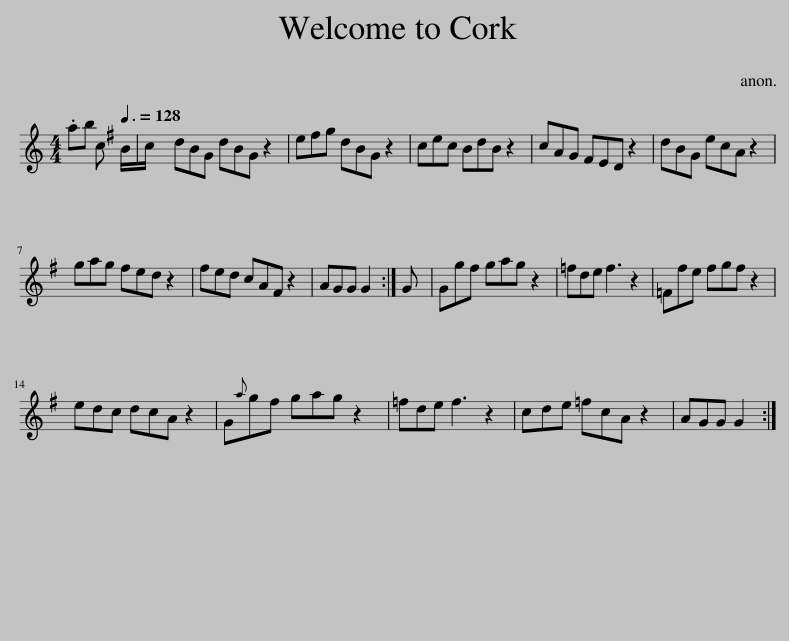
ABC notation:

X:1
L:1/8
M:4/4
I:linebreak $
K:C
V:1 treble
V:1
 .ab c[Q:3/8=128] B/c/ | dBG dBG z2 | e^fg dBG z2 | cec BdB z2 | cAG ^FED z2 | %5
 dBG ecA z2 |$ gag ^fed z2 | ^fed cA^F z2 | AGG G2 :| G | %10
 Gg^f gag z2 | =fde f3 z2 | =F^fe fgf z2 |$ edc dcA z2 | G{a}g^f gag z2 | %15
 =fde f3 z2 | cde =fcA z2 | AGG G2 :| %18
